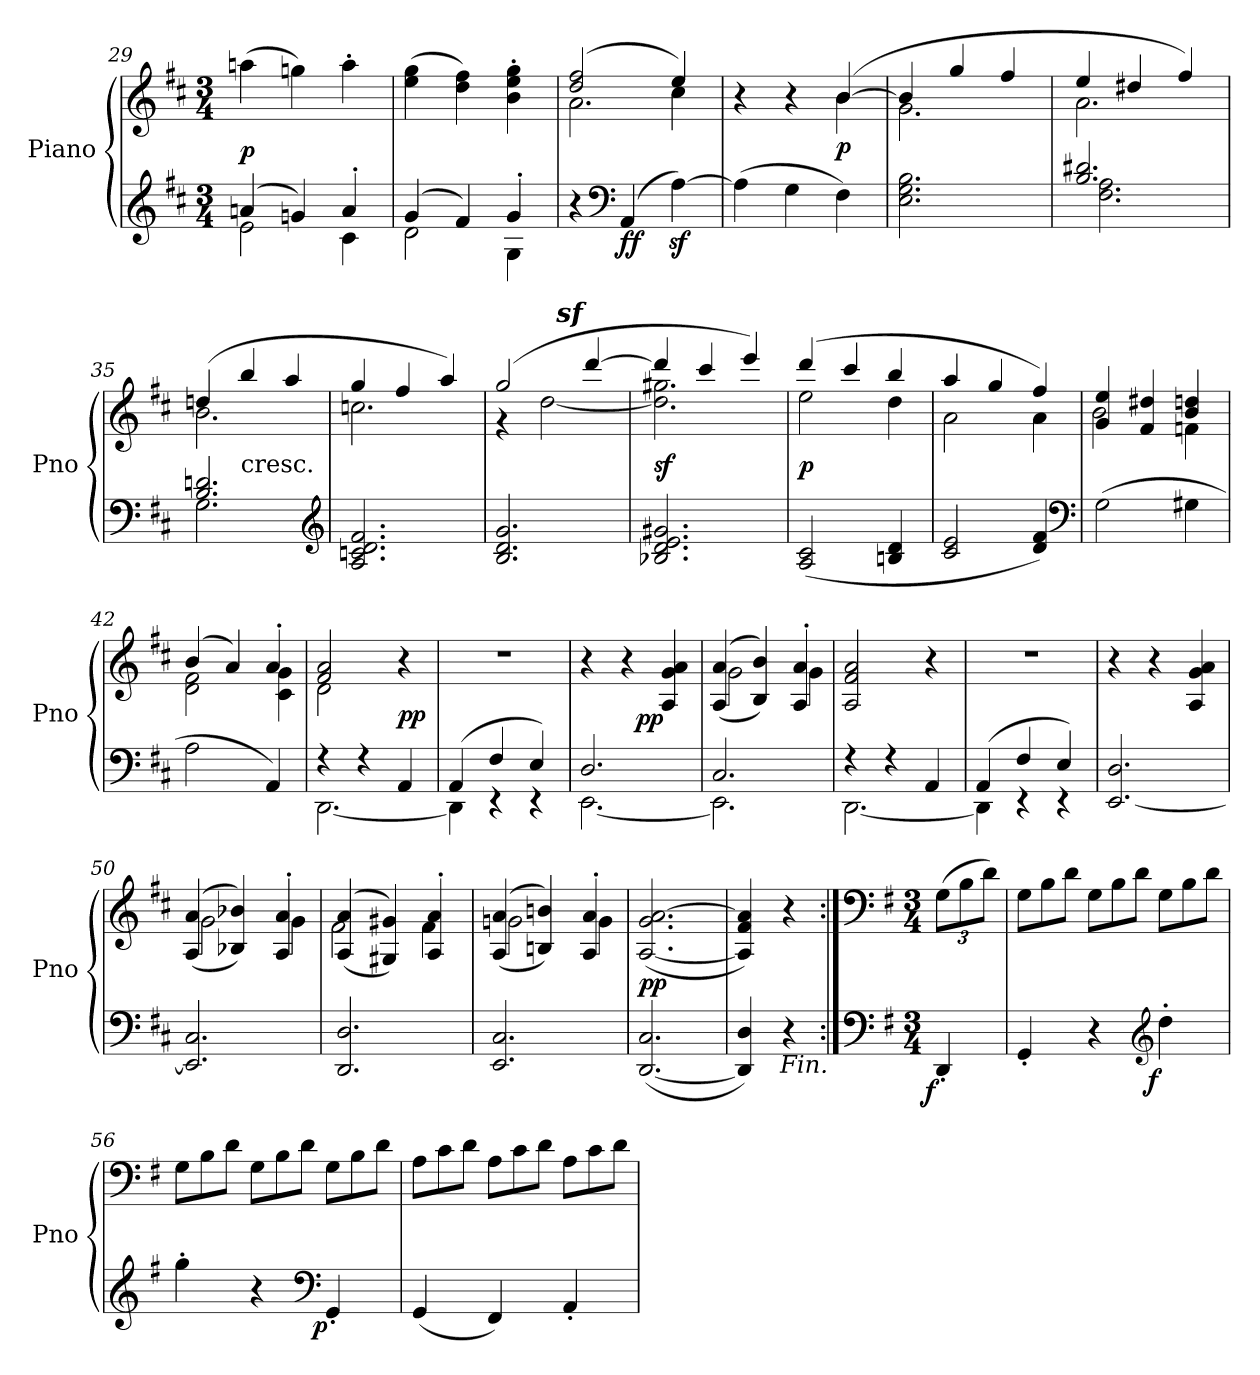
**kern	**kern	**dynam
*part1	*part1	*part1
*staff2	*staff1	*staff1/2
*I"Piano	*	*
*I'Pno	*	*
*clefG2	*clefG2	*
*k[f#c#]	*k[f#c#]	*
*D:	*D:	*
*M3/4	*M3/4	*
=29	=29	=29
*^	*	*
(4an	2e	(4aan	p
4gn)	.	4ggn)	.
4a'	4c#	4aa'	.
=30	=30	=30	=30
(4g	2d	(4ee 4gg	.
4f#)	.	4dd 4ff#)	.
4g'	4G	4b' 4ee' 4gg'	.
*v	*v	*	*
=31	=31	=31
*	*^	*
*	*	*^	*
4r	(2dd 2ff#	2ryy	2.a\	.
*clefF4	*	*	*	*
!	!	!	!	!LO:DY:b=2
(<4AA	.	.	.	ff
[4Az<)	4ee)	4cc#	.	.
*	*	*v	*v	*
=32	=32	=32	=32
(4A]	4r	4ryy	.
4G	4r	4ryy	.
4F#)	([4b	4b	p
=33	=33	=33	=33
2.E 2.G 2.B	4b]	2.g	.
.	4gg	.	.
.	4ff#	.	.
=34	=34	=34	=34
*^	*	*	*
2.B 2.d#X	2.F# 2.A	4ee	2.a	.
.	.	4dd#X	.	.
.	.	4ff#)	.	.
=35	=35	=35	=35	=35
2.B 2.dn	2.G	(4ddn	2.b	.
!	!	!LO:TX:c:t=cresc.	!	!
.	.	4bb	.	.
.	.	4aa	.	.
*v	*v	*	*	*
*clefG2	*	*	*
=36	=36	=36	=36
2.A 2.cn 2.d 2.f#	4gg	2.ccn	.
.	4ff#	.	.
.	4aa)	.	.
=37	=37	=37	=37
2.B 2.d 2.g	(2gg	4r	.
.	.	[2dd	.
!	!LO:DY:rj	!	!
.	[4dddz>	.	.
=38	=38	=38	=38
2.B-X 2.d 2.e 2.g#X	4ddd]	2.dd] 2.gg#X	sf
.	4ccc#	.	.
.	4eee)	.	.
=39	=39	=39	=39
(2A 2c#	(4ddd	2ee	p
.	4ccc#	.	.
4Bn 4d	4bb	4dd	.
=40	=40	=40	=40
2c# 2e	4aa	2a	.
.	4gg	.	.
4d 4f#)	4ff#)	4a	.
*clefF4	*	*	*
=41	=41	=41	=41
(2G	4g 4ee	2b	.
.	4f# 4dd#X	.	.
4G#X	4b 4ddn	4fn	.
=42	=42	=42	=42
2A	(4b	2d 2f#	.
.	4a)	.	.
4AA)	4a'	4c# 4g	.
=43	=43	=43	=43
*^	*	*	*
4r	[2.DD	2f# 2a	2d	.
4r	.	.	.	.
4AA	.	4r	4ryy	pp
*	*	*v	*v	*
=44	=44	=44	=44
(4AA	4DD]	2.r	.
4F#	4rEE	.	.
4E)	4rEE	.	.
=45	=45	=45	=45
2.D	[2.EE	4r	.
.	.	4r	.
!	!	!	!LO:DY:rj
.	.	4A 4g 4a	pp
=46	=46	=46	=46
*	*	*^	*
2.C#	2.EE]	(<(>4A 4a	2g	.
.	.	4B 4b))	.	.
.	.	4A'< 4a'<	4g	.
*	*	*v	*v	*
=47	=47	=47	=47
4r	[2.DD	2A 2f# 2a	.
4r	.	.	.
4AA	.	4r	.
=48	=48	=48	=48
(4AA	4DD]	2.r	.
4F#	4rEE	.	.
4E)	4rEE	.	.
*v	*v	*	*
=49	=49	=49
[2.EE 2.D	4r	.
.	4r	.
.	4A 4g 4a	.
=50	=50	=50
*	*^	*
2.EE] 2.C#	(<(>4A 4a	2g	.
.	4B-X 4b-X))	.	.
.	4A'< 4a'<	4g	.
=51	=51	=51	=51
2.DD 2.D	(<(>4A 4a	2f#	.
.	4G#X 4g#X))	.	.
.	4A'< 4a'<	4f#	.
=52	=52	=52	=52
2.EE 2.C#	(<(>4A 4a	2gn	.
.	4Bn 4bn))	.	.
.	4A'< 4a'<	4g	.
*	*v	*v	*
=53	=53	=53
(>[2.DD 2.C#	([2.A 2.g [2.a	pp
=54	=54	=54
4DD] 4D)	4A] 4f# 4a])	.
4r	4r	.
!LO:TX:b:i:rj:t=Fin.	!	!
=:|!	=:|!	=:|!
*clefF4	*clefF4	*
*k[f#]	*k[f#]	*
*M3/4	*M3/4	*
!	!	!LO:DY:b=2:rj
4DD'	(12GL	f
.	12B	.
.	12dJ)	.
=55	=55	=55
*	*Xtuplet	*
4GG'	12GL	.
.	12B	.
.	12dJ	.
4r	12GL	.
.	12B	.
.	12dJ	.
*clefG2	*	*
!	!	!LO:DY:b=2:rj
4dd'	12GL	f
.	12B	.
.	12dJ	.
=56	=56	=56
4gg'	12GL	.
.	12B	.
.	12dJ	.
4r	12GL	.
.	12B	.
.	12dJ	.
*clefF4	*	*
!	!	!LO:DY:b=2:rj
4GG'	12GL	p
.	12B	.
.	12dJ	.
=57	=57	=57
(4GG	12AL	.
.	12c	.
.	12dJ	.
4FF#)	12AL	.
.	12c	.
.	12dJ	.
4AA'	12AL	.
.	12c	.
.	12dJ	.
=	=	=
*-	*-	*-
